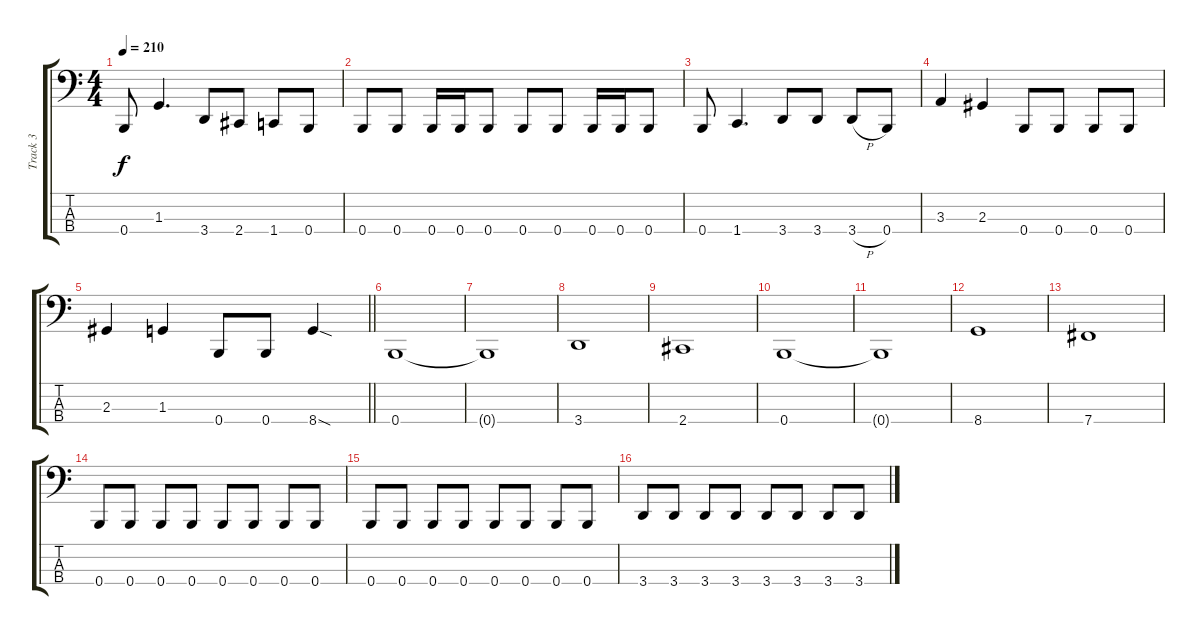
\track ("Track 3" "Track 3") {instrument electricbasspick}
\staff {score tabs}
\tuning (E2 B1 Gb1 B0) {hide}
\ts (4 4)
\tempo 210
\clef f4
\ks c
0.4.8{dy f} 1.3.4{d} 3.4.8 2.4.8 1.4.8 0.4.8 |
0.4.8 0.4.8 0.4.16 0.4.16 0.4.8 0.4.8 0.4.8 0.4.16 0.4.16 0.4.8 |
0.4.8 1.4.4{d} 3.4.8 3.4.8 3.4{h}.8 0.4.8 |
3.3.4 2.3.4 0.4.8 0.4.8 0.4.8 0.4.8 |
\barLineRight lightlight
2.3.4 1.3.4 0.4.8 0.4.8 8.4{sod}.4 |
0.4.1 |
0.4{t}.1 |
3.4.1 |
2.4.1 |
0.4.1 |
0.4{t}.1 |
8.4.1 |
7.4.1 |
0.4.8 0.4.8 0.4.8 0.4.8 0.4.8 0.4.8 0.4.8 0.4.8 |
0.4.8 0.4.8 0.4.8 0.4.8 0.4.8 0.4.8 0.4.8 0.4.8 |
3.4.8 3.4.8 3.4.8 3.4.8 3.4.8 3.4.8 3.4.8 3.4.8
